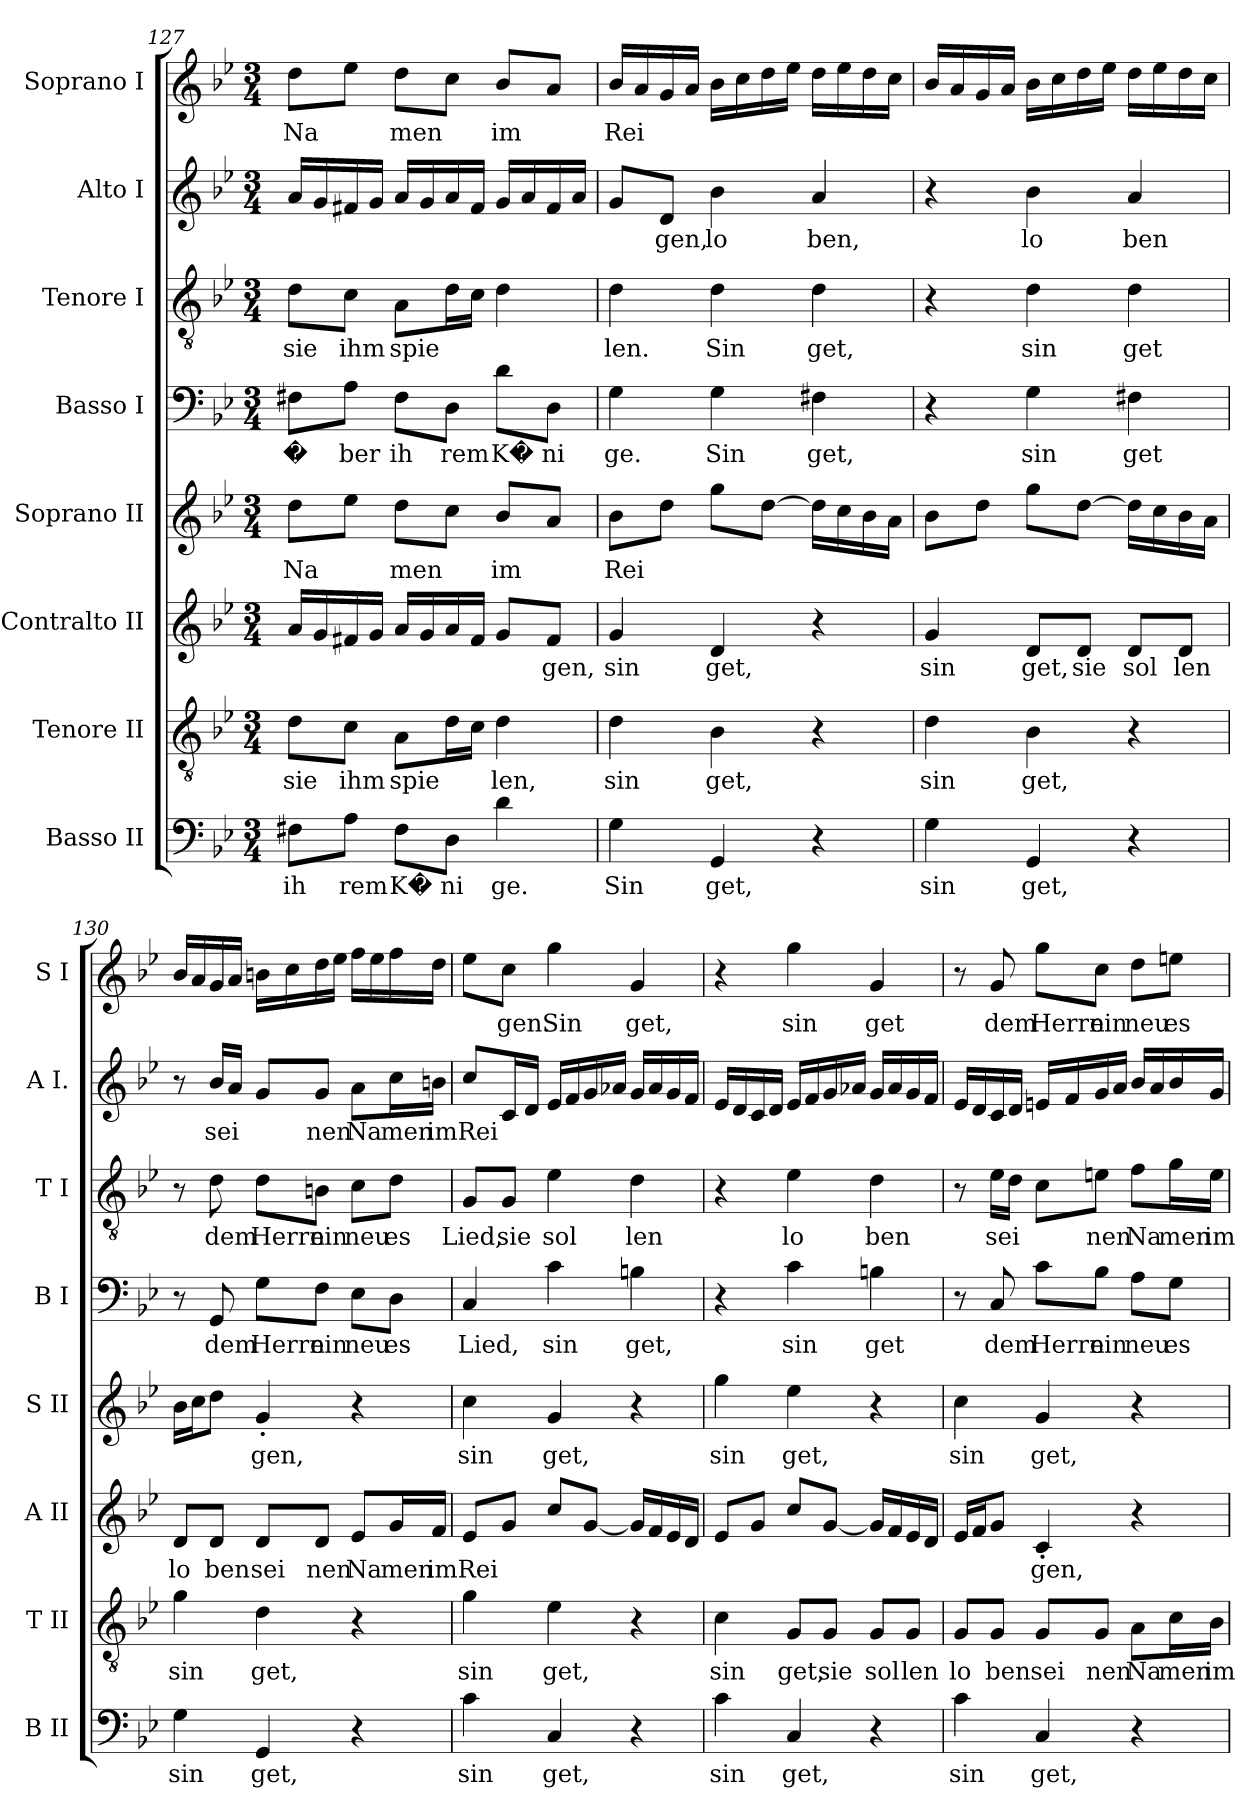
**kern	**text	**kern	**text	**kern	**text	**kern	**text	**kern	**text	**kern	**text	**kern	**text	**kern	**text
*part8	*part8	*part7	*part7	*part6	*part6	*part5	*part5	*part4	*part4	*part3	*part3	*part2	*part2	*part1	*part1
*staff8	*staff8	*staff7	*staff7	*staff6	*staff6	*staff5	*staff5	*staff4	*staff4	*staff3	*staff3	*staff2	*staff2	*staff1	*staff1
*I"Basso II	*	*I"Tenore II	*	*I"Contralto II	*	*I"Soprano II	*	*I"Basso I	*	*I"Tenore I	*	*I"Alto I	*	*I"Soprano I	*
*I'B II	*	*I'T II	*	*I'A II	*	*I'S II	*	*I'B I	*	*I'T I	*	*I'A I.	*	*I'S I	*
*clefF4	*	*clefGv2	*	*clefG2	*	*clefG2	*	*clefF4	*	*clefGv2	*	*clefG2	*	*clefG2	*
*k[b-e-]	*	*k[b-e-]	*	*k[b-e-]	*	*k[b-e-]	*	*k[b-e-]	*	*k[b-e-]	*	*k[b-e-]	*	*k[b-e-]	*
*M3/4	*	*M3/4	*	*M3/4	*	*M3/4	*	*M3/4	*	*M3/4	*	*M3/4	*	*M3/4	*
=127	=127	=127	=127	=127	=127	=127	=127	=127	=127	=127	=127	=127	=127	=127	=127
!	!LO:LY:b	!	!LO:LY:b	!	!	!	!LO:LY:b	!	!LO:LY:b	!	!LO:LY:b	!	!	!	!LO:LY:b
8F#X\L	ih	8d\L	sie	16a/LL	.	8dd\L	Na	8F#X\L	�	8d\L	sie	16a/LL	.	8dd\L	Na
.	.	.	.	16g/	.	.	.	.	.	.	.	16g/	.	.	.
!	!LO:LY:b	!	!LO:LY:b	!	!	!	!	!	!LO:LY:b	!	!LO:LY:b	!	!	!	!
8A\J	rem	8c\J	ihm	16f#X/	.	8ee-\J	.	8A\J	ber	8c\J	ihm	16f#X/	.	8ee-\J	.
.	.	.	.	16g/JJ	.	.	.	.	.	.	.	16g/JJ	.	.	.
!	!LO:LY:b	!	!LO:LY:b	!	!	!	!LO:LY:b	!	!LO:LY:b	!	!LO:LY:b	!	!	!	!LO:LY:b
8F#\L	K�	8A\L	spie	16a/LL	.	8dd\L	men	8F#\L	ih	8A\L	spie	16a/LL	.	8dd\L	men
.	.	.	.	16g/	.	.	.	.	.	.	.	16g/	.	.	.
!	!LO:LY:b	!	!	!	!	!	!	!	!LO:LY:b	!	!	!	!	!	!
8D\J	ni	16d\L	.	16a/	.	8cc\J	.	8D\J	rem	16d\L	.	16a/	.	8cc\J	.
.	.	16c\JJ	.	16f#/JJ	.	.	.	.	.	16c\JJ	.	16f#/JJ	.	.	.
!	!LO:LY:b	!	!LO:LY:b	!	!	!	!LO:LY:b	!	!LO:LY:b	!	!	!	!	!	!LO:LY:b
4d\	ge.	4d\	len,	8g/L	.	8b-/L	im	8d\L	K�	4d\	.	16g/LL	.	8b-/L	im
.	.	.	.	.	.	.	.	.	.	.	.	16a/	.	.	.
!	!	!	!	!	!LO:LY:b	!	!	!	!LO:LY:b	!	!	!	!	!	!
.	.	.	.	8f#/J	gen,	8a/J	.	8D\J	ni	.	.	16f#/	.	8a/J	.
.	.	.	.	.	.	.	.	.	.	.	.	16a/JJ	.	.	.
!!LO:PB:g=z
=128	=128	=128	=128	=128	=128	=128	=128	=128	=128	=128	=128	=128	=128	=128	=128
!	!LO:LY:b	!	!LO:LY:b	!	!LO:LY:b	!	!LO:LY:b	!	!LO:LY:b	!	!LO:LY:b	!	!	!	!LO:LY:b
4G\	Sin	4d\	sin	4g/	sin	8b-\L	Rei	4G\	ge.	4d\	len.	8g/L	.	16b-/LL	Rei
.	.	.	.	.	.	.	.	.	.	.	.	.	.	16a/	.
!	!	!	!	!	!	!	!	!	!	!	!	!	!LO:LY:b	!	!
.	.	.	.	.	.	8dd\J	.	.	.	.	.	8d/J	gen,	16g/	.
.	.	.	.	.	.	.	.	.	.	.	.	.	.	16a/JJ	.
!	!LO:LY:b	!	!LO:LY:b	!	!LO:LY:b	!	!	!	!LO:LY:b	!	!LO:LY:b	!	!LO:LY:b	!	!
4GG/	get,	4B-\	get,	4d/	get,	8gg\L	.	4G\	Sin	4d\	Sin	4b-\	lo	16b-\LL	.
.	.	.	.	.	.	.	.	.	.	.	.	.	.	16cc\	.
.	.	.	.	.	.	[8dd\J	.	.	.	.	.	.	.	16dd\	.
.	.	.	.	.	.	.	.	.	.	.	.	.	.	16ee-\JJ	.
!	!	!	!	!	!	!	!	!	!LO:LY:b	!	!LO:LY:b	!	!LO:LY:b	!	!
4r	.	4r	.	4r	.	16dd\LL]	.	4F#X\	get,	4d\	get,	4a/	ben,	16dd\LL	.
.	.	.	.	.	.	16cc\	.	.	.	.	.	.	.	16ee-\	.
.	.	.	.	.	.	16b-\	.	.	.	.	.	.	.	16dd\	.
.	.	.	.	.	.	16a\JJ	.	.	.	.	.	.	.	16cc\JJ	.
=129	=129	=129	=129	=129	=129	=129	=129	=129	=129	=129	=129	=129	=129	=129	=129
!	!LO:LY:b	!	!LO:LY:b	!	!LO:LY:b	!	!	!	!	!	!	!	!	!	!
4G\	sin	4d\	sin	4g/	sin	8b-\L	.	4r	.	4r	.	4r	.	16b-/LL	.
.	.	.	.	.	.	.	.	.	.	.	.	.	.	16a/	.
.	.	.	.	.	.	8dd\J	.	.	.	.	.	.	.	16g/	.
.	.	.	.	.	.	.	.	.	.	.	.	.	.	16a/JJ	.
!	!LO:LY:b	!	!LO:LY:b	!	!LO:LY:b	!	!	!	!LO:LY:b	!	!LO:LY:b	!	!LO:LY:b	!	!
4GG/	get,	4B-\	get,	8d/L	get,	8gg\L	.	4G\	sin	4d\	sin	4b-\	lo	16b-\LL	.
.	.	.	.	.	.	.	.	.	.	.	.	.	.	16cc\	.
!	!	!	!	!	!LO:LY:b	!	!	!	!	!	!	!	!	!	!
.	.	.	.	8d/J	sie	[8dd\J	.	.	.	.	.	.	.	16dd\	.
.	.	.	.	.	.	.	.	.	.	.	.	.	.	16ee-\JJ	.
!	!	!	!	!	!LO:LY:b	!	!	!	!LO:LY:b	!	!LO:LY:b	!	!LO:LY:b	!	!
4r	.	4r	.	8d/L	sol	16dd\LL]	.	4F#X\	get	4d\	get	4a/	ben	16dd\LL	.
.	.	.	.	.	.	16cc\	.	.	.	.	.	.	.	16ee-\	.
!	!	!	!	!	!LO:LY:b	!	!	!	!	!	!	!	!	!	!
.	.	.	.	8d/J	len	16b-\	.	.	.	.	.	.	.	16dd\	.
.	.	.	.	.	.	16a\JJ	.	.	.	.	.	.	.	16cc\JJ	.
=130	=130	=130	=130	=130	=130	=130	=130	=130	=130	=130	=130	=130	=130	=130	=130
!	!LO:LY:b	!	!LO:LY:b	!	!LO:LY:b	!	!	!	!	!	!	!	!	!	!
4G\	sin	4g\	sin	8d/L	lo	16b-\LL	.	8r	.	8r	.	8r	.	16b-/LL	.
.	.	.	.	.	.	16cc\J	.	.	.	.	.	.	.	16a/	.
!	!	!	!	!	!LO:LY:b	!	!	!	!LO:LY:b	!	!LO:LY:b	!	!LO:LY:b	!	!
.	.	.	.	8d/J	ben	8dd\J	.	8GG/	dem	8d\	dem	16b-/LL	sei	16g/	.
.	.	.	.	.	.	.	.	.	.	.	.	16a/JJ	.	16a/JJ	.
!	!LO:LY:b	!	!LO:LY:b	!	!LO:LY:b	!	!LO:LY:b	!	!LO:LY:b	!	!LO:LY:b	!	!	!	!
4GG/	get,	4d\	get,	8d/L	sei	4g'/	gen,	8G\L	Herrn	8d\L	Herrn	8g/L	.	16bn\LL	.
.	.	.	.	.	.	.	.	.	.	.	.	.	.	16cc\	.
!	!	!	!	!	!LO:LY:b	!	!	!	!LO:LY:b	!	!LO:LY:b	!	!LO:LY:b	!	!
.	.	.	.	8d/J	nen	.	.	8F\J	ein	8Bn\J	ein	8g/J	nen	16dd\	.
.	.	.	.	.	.	.	.	.	.	.	.	.	.	16ee-\JJ	.
!	!	!	!	!	!LO:LY:b	!	!	!	!LO:LY:b	!	!LO:LY:b	!	!LO:LY:b	!	!
4r	.	4r	.	8e-/L	Na	4r	.	8E-\L	neu	8c\L	neu	8a\L	Na	16ff\LL	.
.	.	.	.	.	.	.	.	.	.	.	.	.	.	16ee-\	.
!	!	!	!	!	!LO:LY:b	!	!	!	!LO:LY:b	!	!LO:LY:b	!	!LO:LY:b	!	!
.	.	.	.	16g/L	men	.	.	8D\J	es	8d\J	es	16cc\L	men	16ff\	.
!	!	!	!	!	!LO:LY:b	!	!	!	!	!	!	!	!LO:LY:b	!	!
.	.	.	.	16f/JJ	im	.	.	.	.	.	.	16bn\JJ	im	16dd\JJ	.
!!LO:PB:g=z
=131	=131	=131	=131	=131	=131	=131	=131	=131	=131	=131	=131	=131	=131	=131	=131
!	!LO:LY:b	!	!LO:LY:b	!	!LO:LY:b	!	!LO:LY:b	!	!LO:LY:b	!	!LO:LY:b	!	!LO:LY:b	!	!LO:LY:b
4c\	sin	4g\	sin	8e-/L	Rei	4cc\	sin	4C/	Lied,	8G/L	Lied,	8cc/L	Rei	8ee-\L	_
!	!	!	!	!	!	!	!	!	!	!	!LO:LY:b	!	!	!	!LO:LY:b
.	.	.	.	8g/J	.	.	.	.	.	8G/J	sie	16c/L	.	8cc\J	gen.
.	.	.	.	.	.	.	.	.	.	.	.	16d/JJ	.	.	.
!	!LO:LY:b	!	!LO:LY:b	!	!	!	!LO:LY:b	!	!LO:LY:b	!	!LO:LY:b	!	!	!	!LO:LY:b
4C/	get,	4e-\	get,	8cc/L	.	4g/	get,	4c\	sin	4e-\	sol	16e-/LL	.	4gg\	Sin
.	.	.	.	.	.	.	.	.	.	.	.	16f/	.	.	.
.	.	.	.	[8g/J	.	.	.	.	.	.	.	16g/	.	.	.
.	.	.	.	.	.	.	.	.	.	.	.	16a-X/JJ	.	.	.
!	!	!	!	!	!	!	!	!	!LO:LY:b	!	!LO:LY:b	!	!	!	!LO:LY:b
4r	.	4r	.	16g/LL]	.	4r	.	4Bn\	get,	4d\	len	16g/LL	.	4g/	get,
.	.	.	.	16f/	.	.	.	.	.	.	.	16a-/	.	.	.
.	.	.	.	16e-/	.	.	.	.	.	.	.	16g/	.	.	.
.	.	.	.	16d/JJ	.	.	.	.	.	.	.	16f/JJ	.	.	.
=132	=132	=132	=132	=132	=132	=132	=132	=132	=132	=132	=132	=132	=132	=132	=132
!	!LO:LY:b	!	!LO:LY:b	!	!	!	!LO:LY:b	!	!	!	!	!	!	!	!
4c\	sin	4c\	sin	8e-/L	.	4gg\	sin	4r	.	4r	.	16e-/LL	.	4r	.
.	.	.	.	.	.	.	.	.	.	.	.	16d/	.	.	.
.	.	.	.	8g/J	.	.	.	.	.	.	.	16c/	.	.	.
.	.	.	.	.	.	.	.	.	.	.	.	16d/JJ	.	.	.
!	!LO:LY:b	!	!LO:LY:b	!	!	!	!LO:LY:b	!	!LO:LY:b	!	!LO:LY:b	!	!	!	!LO:LY:b
4C/	get,	8G/L	get,	8cc/L	.	4ee-\	get,	4c\	sin	4e-\	lo	16e-/LL	.	4gg\	sin
.	.	.	.	.	.	.	.	.	.	.	.	16f/	.	.	.
!	!	!	!LO:LY:b	!	!	!	!	!	!	!	!	!	!	!	!
.	.	8G/J	sie	[8g/J	.	.	.	.	.	.	.	16g/	.	.	.
.	.	.	.	.	.	.	.	.	.	.	.	16a-X/JJ	.	.	.
!	!	!	!LO:LY:b	!	!	!	!	!	!LO:LY:b	!	!LO:LY:b	!	!	!	!LO:LY:b
4r	.	8G/L	sol	16g/LL]	.	4r	.	4Bn\	get	4d\	ben	16g/LL	.	4g/	get
.	.	.	.	16f/	.	.	.	.	.	.	.	16a-/	.	.	.
!	!	!	!LO:LY:b	!	!	!	!	!	!	!	!	!	!	!	!
.	.	8G/J	len	16e-/	.	.	.	.	.	.	.	16g/	.	.	.
.	.	.	.	16d/JJ	.	.	.	.	.	.	.	16f/JJ	.	.	.
=133	=133	=133	=133	=133	=133	=133	=133	=133	=133	=133	=133	=133	=133	=133	=133
!	!LO:LY:b	!	!LO:LY:b	!	!	!	!LO:LY:b	!	!	!	!	!	!	!	!
4c\	sin	8G/L	lo	16e-/LL	.	4cc\	sin	8r	.	8r	.	16e-/LL	.	8r	.
.	.	.	.	16f/J	.	.	.	.	.	.	.	16d/	.	.	.
!	!	!	!LO:LY:b	!	!	!	!	!	!LO:LY:b	!	!LO:LY:b	!	!	!	!LO:LY:b
.	.	8G/J	ben	8g/J	.	.	.	8C/	dem	16e-\LL	sei	16c/	.	8g/	dem
.	.	.	.	.	.	.	.	.	.	16d\JJ	.	16d/JJ	.	.	.
!	!LO:LY:b	!	!LO:LY:b	!	!LO:LY:b	!	!LO:LY:b	!	!LO:LY:b	!	!	!	!	!	!LO:LY:b
4C/	get,	8G/L	sei	4c'/	gen,	4g/	get,	8c\L	Herrn	8c\L	.	16en/LL	.	8gg\L	Herrn
.	.	.	.	.	.	.	.	.	.	.	.	16f/	.	.	.
!	!	!	!LO:LY:b	!	!	!	!	!	!LO:LY:b	!	!LO:LY:b	!	!	!	!LO:LY:b
.	.	8G/J	nen	.	.	.	.	8B-\J	ein	8en\J	nen	16g/	.	8cc\J	ein
.	.	.	.	.	.	.	.	.	.	.	.	16a/JJ	.	.	.
!	!	!	!LO:LY:b	!	!	!	!	!	!LO:LY:b	!	!LO:LY:b	!	!	!	!LO:LY:b
4r	.	8A\L	Na	4r	.	4r	.	8A\L	neu	8f\L	Na	16b-/LL	.	8dd\L	neu
.	.	.	.	.	.	.	.	.	.	.	.	16a/	.	.	.
!	!	!	!LO:LY:b	!	!	!	!	!	!LO:LY:b	!	!LO:LY:b	!	!	!	!LO:LY:b
.	.	16c\L	men	.	.	.	.	8G\J	es	16g\L	men	16b-/	.	8een\J	es
!	!	!	!LO:LY:b	!	!	!	!	!	!	!	!LO:LY:b	!	!	!	!
.	.	16B-\JJ	im	.	.	.	.	.	.	16e\JJ	im	16g/JJ	.	.	.
=	=	=	=	=	=	=	=	=	=	=	=	=	=	=	=
*-	*-	*-	*-	*-	*-	*-	*-	*-	*-	*-	*-	*-	*-	*-	*-
